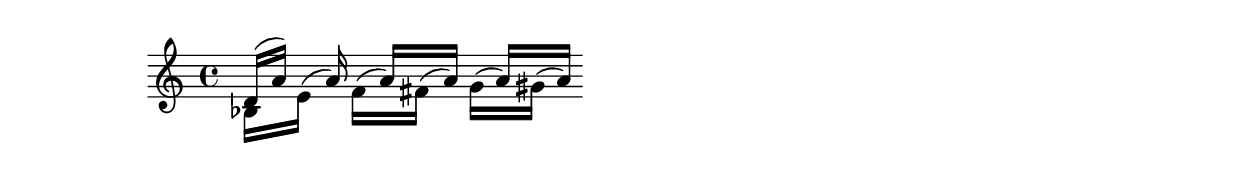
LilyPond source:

%% Do not edit this file; it is auto-generated from LSR http://lsr.dsi.unimi.it
%% This file is in the public domain.
\version "2.11.50"

\header {
  lsrtags = "expressive-marks, keyboards, unfretted-strings"

  texidoc = "
In some situations, it may be necessary to create slurs between notes
from different voices.

The solution is to add invisible notes to one of the voices, using
@code{\\hideNotes}.

This example is measure 235 of the Ciaconna from Bach's 2nd Partita for
solo violin, BWV 1004.

"
  doctitle = "Creating slurs across voices"
} % begin verbatim
\relative c' {
  << {
    d16( a') s a s a[ s a] s a[ s a]
  }
  \\
  {
    \slurUp
    bes,16[ s e](
    \hideNotes a)
    \unHideNotes f[(
    \hideNotes a)
    \unHideNotes fis](
    \hideNotes a)
    \unHideNotes g[(
    \hideNotes a)
    \unHideNotes gis](
    \hideNotes a)
  } >>
}
